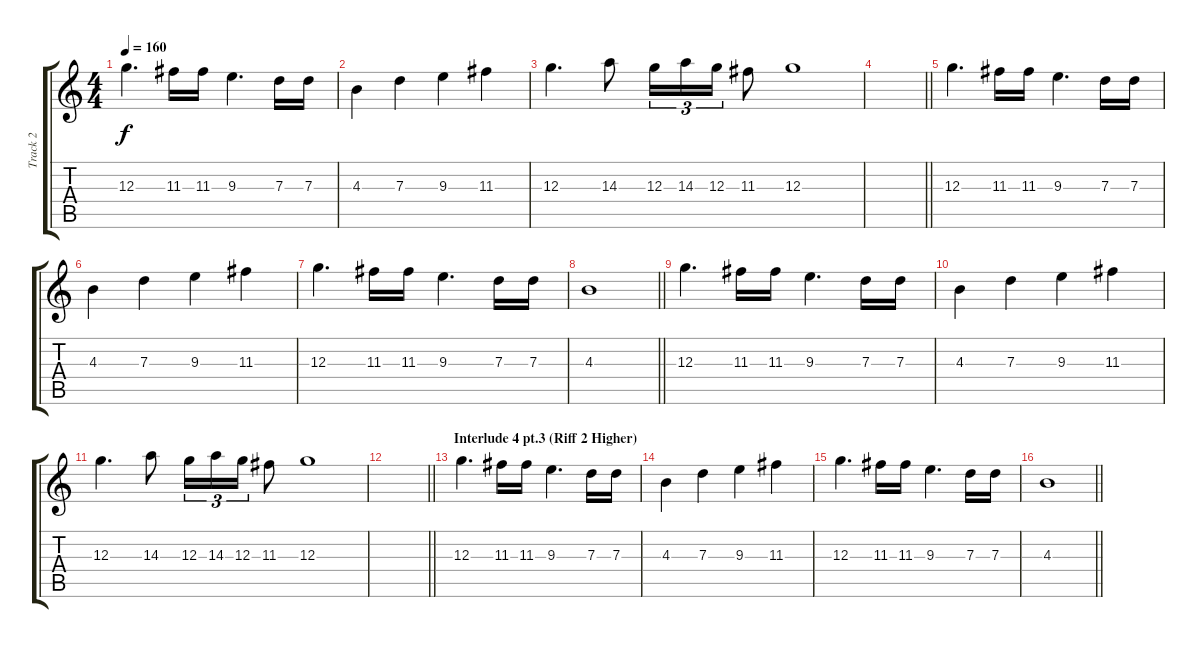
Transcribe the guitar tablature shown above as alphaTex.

\track ("Track 2" "Track 2") {instrument distortionguitar}
\staff {score tabs}
\tuning (E4 B3 G3 D3 A2 E2) {hide}
\ts (4 4)
\tempo 160
\clef g2
\ks c
12.3.4{d dy f} 11.3.16 11.3.16 9.3.4{d} 7.3.16 7.3.16 |
4.3.4 7.3.4 9.3.4 11.3.4 |
12.3.4{d} 14.3.8 12.3.16{tu (3 2)} 14.3.16{tu (3 2)} 12.3.16{tu (3 2)} 11.3.8 12.3.1 |
\barLineRight lightlight
|
12.3.4{d} 11.3.16 11.3.16 9.3.4{d} 7.3.16 7.3.16 |
4.3.4 7.3.4 9.3.4 11.3.4 |
12.3.4{d} 11.3.16 11.3.16 9.3.4{d} 7.3.16 7.3.16 |
\barLineRight lightlight
4.3.1 |
12.3.4{d} 11.3.16 11.3.16 9.3.4{d} 7.3.16 7.3.16 |
4.3.4 7.3.4 9.3.4 11.3.4 |
12.3.4{d} 14.3.8 12.3.16{tu (3 2)} 14.3.16{tu (3 2)} 12.3.16{tu (3 2)} 11.3.8 12.3.1 |
\barLineRight lightlight
|
\section ("" "Interlude 4 pt.3 (Riff 2 Higher)")
12.3.4{d} 11.3.16 11.3.16 9.3.4{d} 7.3.16 7.3.16 |
4.3.4 7.3.4 9.3.4 11.3.4 |
12.3.4{d} 11.3.16 11.3.16 9.3.4{d} 7.3.16 7.3.16 |
\barLineRight lightlight
4.3.1
